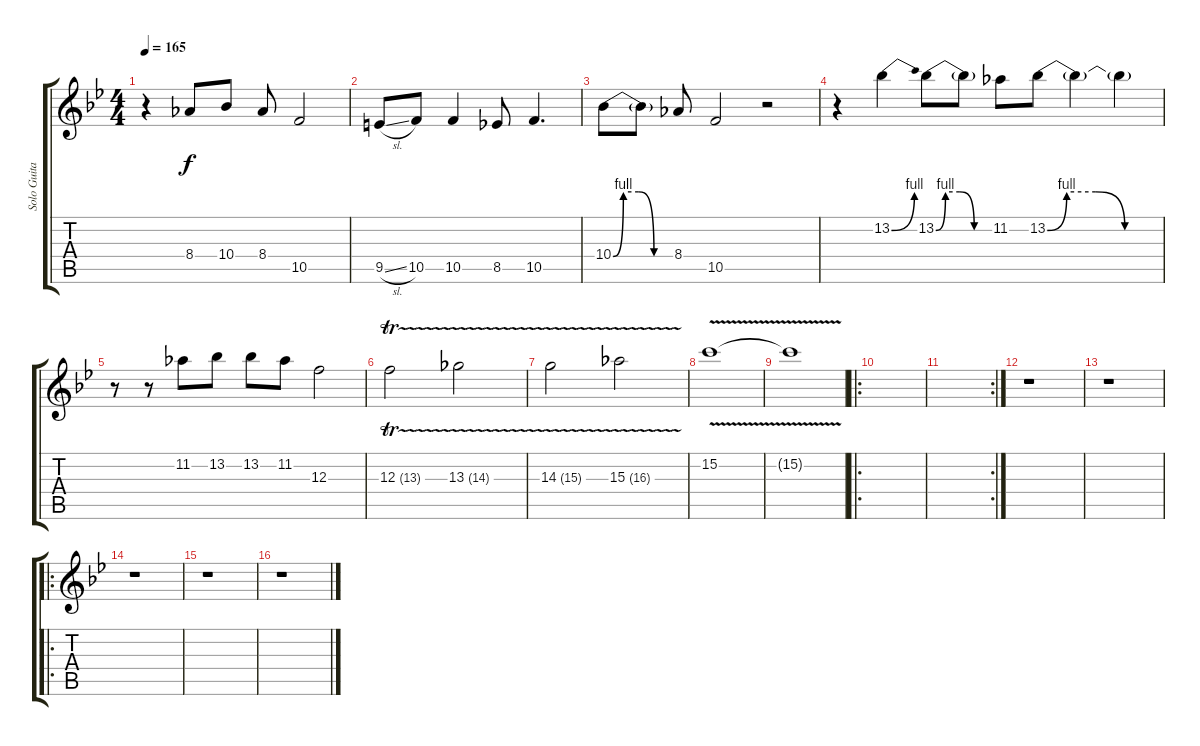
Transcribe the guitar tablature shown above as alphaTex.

\track ("Solo Guitar" "Solo Guita") {instrument overdrivenguitar}
\staff {score tabs}
\tuning (D4 A3 F3 C3 G2 C2) {hide}
\ts (4 4)
\tempo 165
\clef g2
\ks bb
r.4{dy f} 8.4.8 10.4.8 8.4.8 10.5.2 |
9.5{sl}.8 10.5.8 10.5.4 8.5.8 10.5.4{d} |
10.4{be (custom 0 0 10 4 25 4 40 0 60 0)}.8 10.4{t}.8 8.4.8 10.5.2 r.2 |
r.4 13.2{be (bend 0 0 60 4)}.4 13.2{be (custom 0 0 10 4 25 4 40 0 60 0)}.8 13.2{t}.8 11.2.8 13.2{be (custom 0 0 10 4 25 4 40 0 60 0)}.8 13.2{t}.4 13.2{t}.4 |
r.8 r.8 11.2.8 13.2.8 13.2.8 11.2.8 12.3.2 |
12.3{tr (13 32)}.2 13.3{tr (14 32)}.2 |
14.3{tr (15 32)}.2 15.3{tr (16 32)}.2 |
15.2{v}.1 |
15.2{v t}.1 |
\ro
|
\rc 2
|
r.1 |
r.1 |
\ro
r.1 |
r.1 |
r.1
